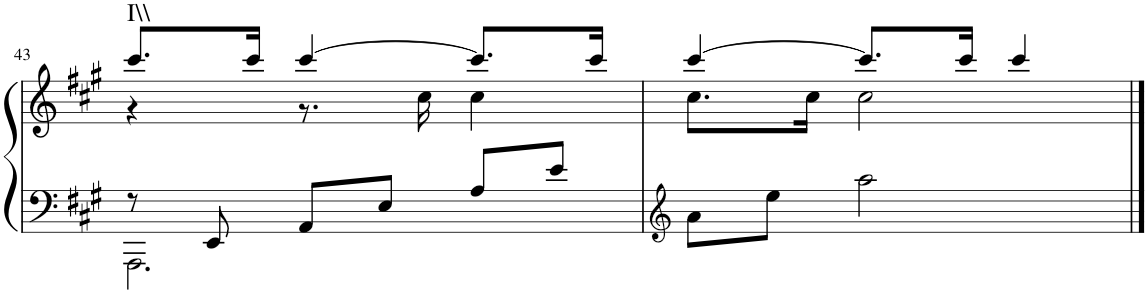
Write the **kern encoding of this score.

**kern	**kern	**harte
*part1	*part1	*part1
*staff2	*staff1	*
*I"Piano	*	*
*I'Pno.	*	*
!!LO:PB:g=z
*clefF4	*clefG2	*
*k[f#c#g#]	*k[f#c#g#]	*
*M3/4	*M3/4	*
=43	=43	=43
*^	*^	*
!	!	!	!	!LO:H:kt=I\\
8r	2.AAA\	8.ccc#/L	4r	N
8EE/	.	.	.	.
.	.	16ccc#/Jk	.	.
8AA/L	.	[4ccc#/	8.r	.
8E/J	.	.	.	.
.	.	.	16cc#\	.
8A/L	.	8.ccc#/L]	4cc#\	.
8e/J	.	.	.	.
.	.	16ccc#/Jk	.	.
*v	*v	*	*	*
=44	=44	=44	=44
*clefG2	*	*	*
8a\L	[4ccc#/	8.cc#\L	.
8ee\J	.	.	.
.	.	16cc#\Jk	.
2aa\	8.ccc#/L]	2cc#\	.
.	16ccc#/Jk	.	.
.	4ccc#/	.	.
*	*v	*v	*
==	==	==
*-	*-	*-
